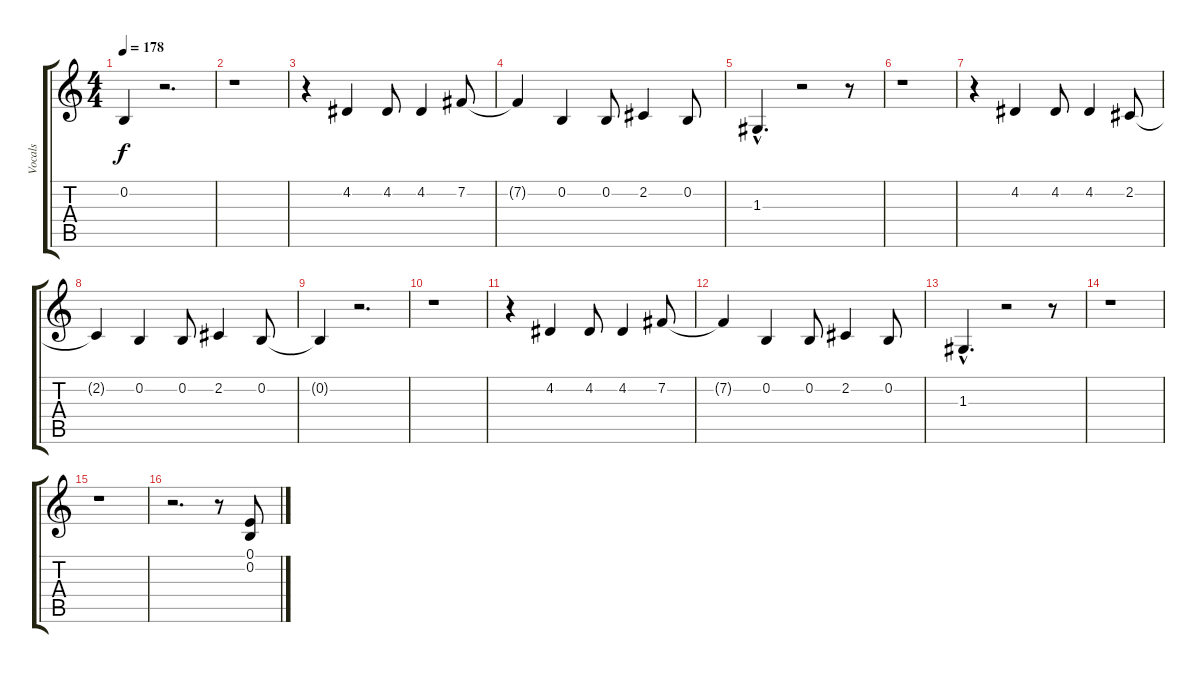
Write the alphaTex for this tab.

\track ("Vocals" "Vocals") {instrument lead1square}
\staff {score tabs}
\tuning (E4 B3 G3 D3 A2 E2) {hide}
\ts (4 4)
\tempo 178
\clef g2
\ks c
0.2{t}.4{dy f} r.2{d} |
r.1 |
r.4 4.2.4 4.2.8 4.2.4 7.2.8 |
7.2{t}.4 0.2.4 0.2.8 2.2.4 0.2.8 |
1.3{hac}.4{d} r.2 r.8 |
r.1 |
r.4 4.2.4 4.2.8 4.2.4 2.2.8 |
2.2{t}.4 0.2.4 0.2.8 2.2.4 0.2.8 |
0.2{t}.4 r.2{d} |
r.1 |
r.4 4.2.4 4.2.8 4.2.4 7.2.8 |
7.2{t}.4 0.2.4 0.2.8 2.2.4 0.2.8 |
1.3{hac}.4{d} r.2 r.8 |
r.1 |
r.1 |
r.2{d} r.8 (0.1 0.2).8
